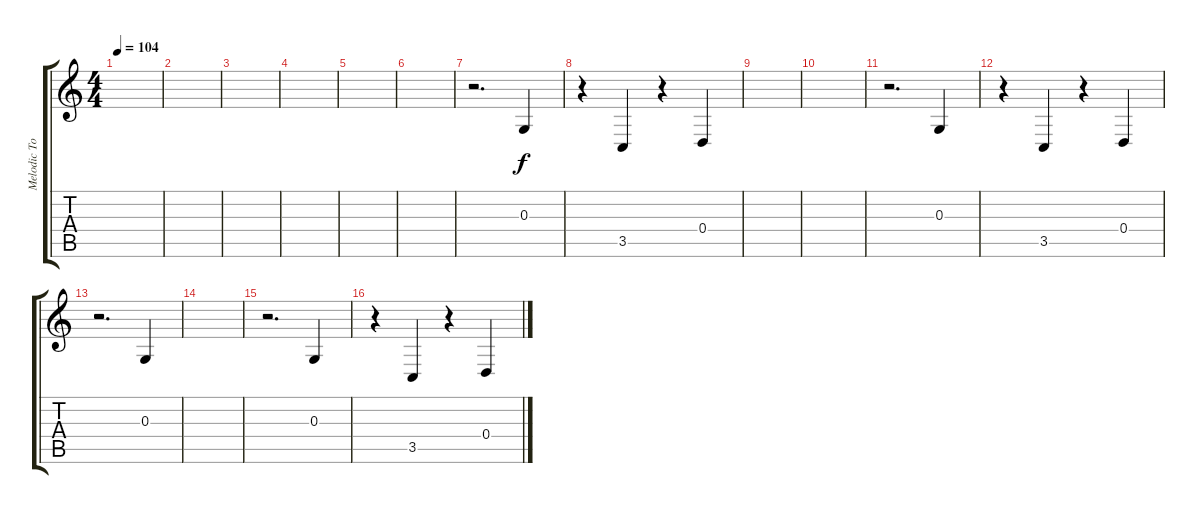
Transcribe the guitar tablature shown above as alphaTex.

\track ("Melodic Tom" "Melodic To") {instrument melodictom}
\staff {score tabs}
\tuning (E4 B3 G3 D3 A2 E2) {hide}
\ts (4 4)
\tempo 104
\clef g2
\ks c
|
|
|
|
|
|
r.2{d} 0.3.4 |
r.4 3.5.4 r.4 0.4.4 |
|
|
r.2{d} 0.3.4 |
r.4 3.5.4 r.4 0.4.4 |
r.2{d} 0.3.4 |
|
r.2{d} 0.3.4 |
r.4 3.5.4 r.4 0.4.4
